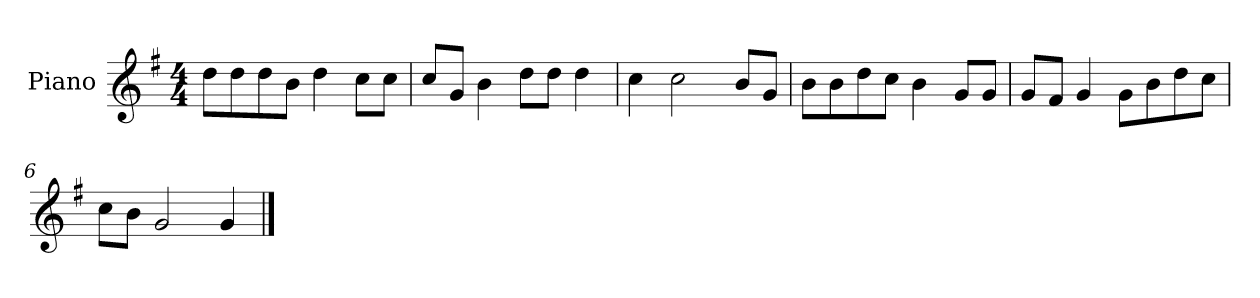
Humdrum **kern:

**kern
*part1
*staff1
*I"Piano
*I'P-no
*clefG2
*k[f#]
*M4/4
*MM90
=1
8dd\L
8dd\
8dd\
8b\J
4dd\
8cc\L
8cc\J
=2
8cc/L
8g/J
4b\
8dd\L
8dd\J
4dd\
=3
4cc\
2cc\
8b/L
8g/J
=4
8b\L
8b\
8dd\
8cc\J
4b\
8g/L
8g/J
=5
8g/L
8f#/J
4g/
8g\L
8b\
8dd\
8cc\J
=6
8cc\L
8b\J
2g/
4g/
==
*-
